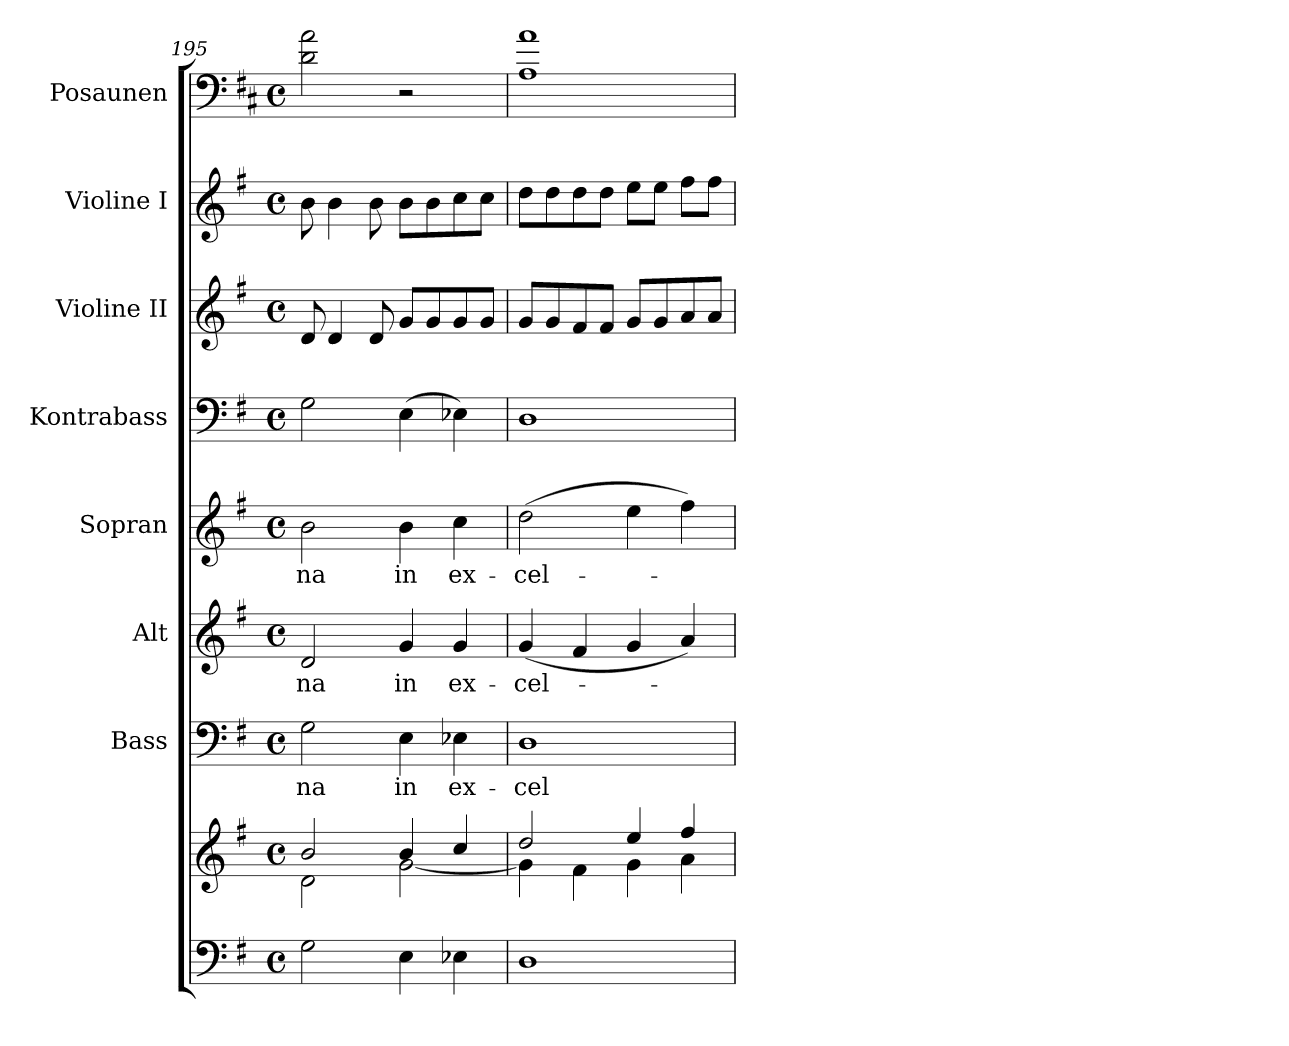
**kern	**kern	**kern	**text	**kern	**text	**kern	**text	**kern	**kern	**kern	**kern
*part8	*part8	*part7	*part7	*part6	*part6	*part5	*part5	*part4	*part3	*part2	*part1
*staff9	*staff8	*staff7	*staff7	*staff6	*staff6	*staff5	*staff5	*staff4	*staff3	*staff2	*staff1
*	*	*I"Bass	*	*I"Alt	*	*I"Sopran	*	*I"Kontrabass	*I"Violine II	*I"Violine I	*I"Posaunen
*	*	*I'B.	*	*I'A.	*	*I'S.	*	*I'Kb.	*I'Vl. II	*I'Vl. I	*I'Pos.
*clefF4	*clefG2	*clefF4	*	*clefG2	*	*clefG2	*	*clefF4	*clefG2	*clefG2	*clefF4
*	*	*	*	*	*	*	*	*ITrd7c12	*	*	*ITrd4c7
*k[f#]	*k[f#]	*k[f#]	*	*k[f#]	*	*k[f#]	*	*k[f#]	*k[f#]	*k[f#]	*k[f#]
*G:	*G:	*G:	*	*G:	*	*G:	*	*G:	*G:	*G:	*G:
*M4/4	*M4/4	*M4/4	*	*M4/4	*	*M4/4	*	*M4/4	*M4/4	*M4/4	*M4/4
*met(c)	*met(c)	*met(c)	*	*met(c)	*	*met(c)	*	*met(c)	*met(c)	*met(c)	*met(c)
=195	=195	=195	=195	=195	=195	=195	=195	=195	=195	=195	=195
*	*^	*	*	*	*	*	*	*	*	*	*
!	!	!	!	!LO:LY:b	!	!LO:LY:b	!	!LO:LY:b	!	!	!	!
2G\	2b/	2d\	2G\	-na	2d/	-na	2b\	-na	2GG\	8d/	8b\	2G\ 2d\
.	.	.	.	.	.	.	.	.	.	4d/	4b\	.
.	.	.	.	.	.	.	.	.	.	8d/	8b\	.
!	!	!	!	!LO:LY:b	!	!LO:LY:b	!	!LO:LY:b	!	!	!	!
4E\	4b/	[<2g\	4E\	in	4g/	in	4b\	in	(>4EE\	8g/L	8b\L	2r
.	.	.	.	.	.	.	.	.	.	8g/	8b\	.
!	!	!	!	!LO:LY:b	!	!LO:LY:b	!	!LO:LY:b	!	!	!	!
4E-X\	4cc/	.	4E-X\	ex-	4g/	ex-	4cc\	ex-	4EE-X\)	8g/	8cc\	.
.	.	.	.	.	.	.	.	.	.	8g/J	8cc\J	.
=196	=196	=196	=196	=196	=196	=196	=196	=196	=196	=196	=196	=196
!	!	!	!	!LO:LY:b	!	!LO:LY:b	!	!LO:LY:b	!	!	!	!
1D	2dd/	4g\]	1D	-cel-	(<4g/	-cel-	(>2dd\	-cel-	1DD	8g/L	8dd\L	1D 1d
.	.	.	.	.	.	.	.	.	.	8g/	8dd\	.
.	.	4f#\	.	.	4f#/	.	.	.	.	8f#/	8dd\	.
.	.	.	.	.	.	.	.	.	.	8f#/J	8dd\J	.
.	4ee/	4g\	.	.	4g/	.	4ee\	.	.	8g/L	8ee\L	.
.	.	.	.	.	.	.	.	.	.	8g/	8ee\J	.
.	4ff#/	4a\	.	.	4a/)	.	4ff#\)	.	.	8a/	8ff#\L	.
.	.	.	.	.	.	.	.	.	.	8a/J	8ff#\J	.
*	*v	*v	*	*	*	*	*	*	*	*	*	*
=	=	=	=	=	=	=	=	=	=	=	=
*-	*-	*-	*-	*-	*-	*-	*-	*-	*-	*-	*-
